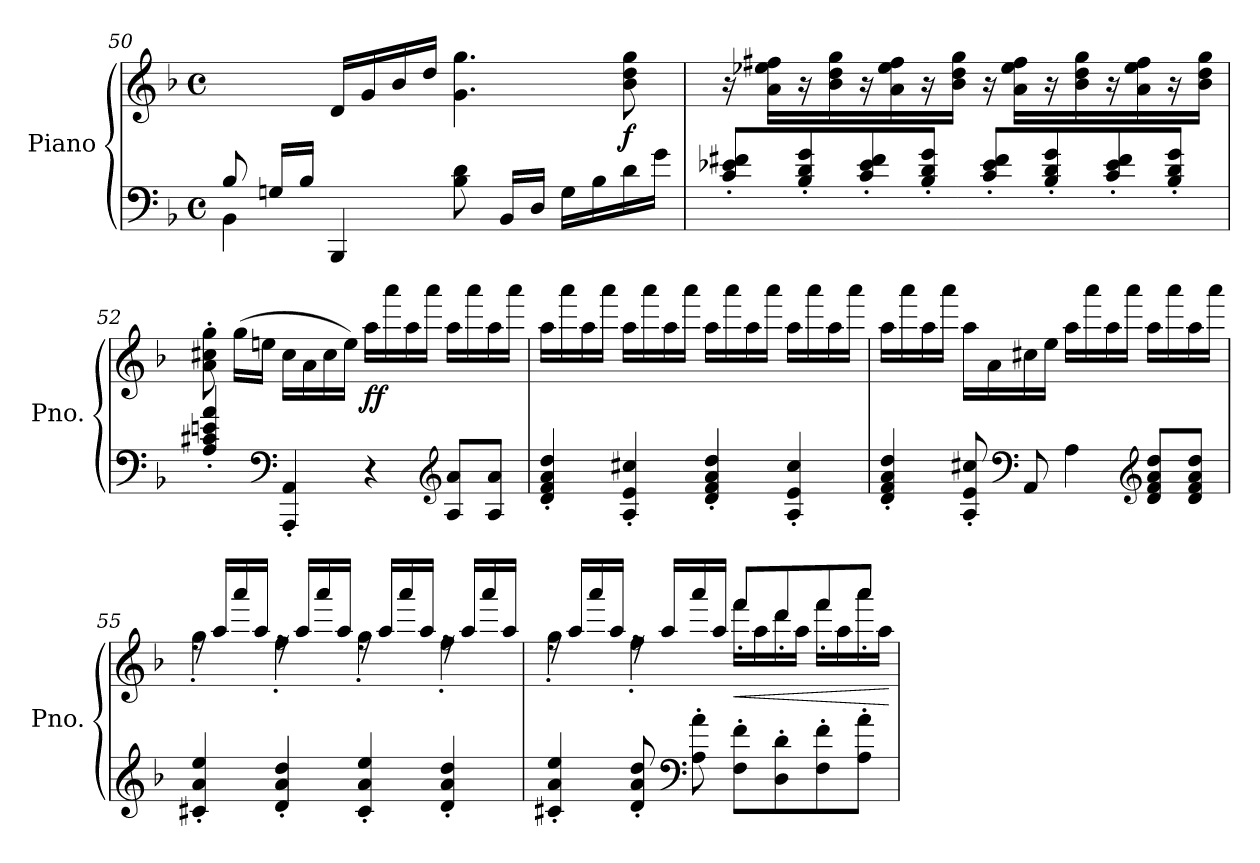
**kern	**kern	**dynam
*part1	*part1	*part1
*staff2	*staff1	*staff1/2
*I"Piano	*	*
*I'Pno.	*	*
*clefF4	*clefG2	*
*k[b-]	*k[b-]	*
*M4/4	*M4/4	*
*met(c)	*met(c)	*
=50	=50	=50
*^	*	*
8B-/	4BB-\	4ryy	.
(<16Gn/LL	.	.	.
16B-/JJ	.	.	.
2.ryy	4BBB-/	16d/LL	.
.	.	16g/	.
.	.	16b-/	.
.	.	16dd/JJ)	.
!	!	!	!LO:DY:b
.	8B-\ 8d\	4.g\ 4.gg\	other-dynamics
.	16BB-/LL	.	.
.	16D/JJ	.	.
.	16G\LL	.	.
.	16B-\	.	.
!	!	!	!LO:DY:b
.	16d\	8b-\ 8dd\ 8gg\	f
.	16g\JJ	.	.
*v	*v	*	*
=51	=51	=51
8c/' 8e-X/' 8f#X/'L	16r	.
!	!	!LO:DY:b
!	!	!LO:DY:n=1:b
.	16a\ 16ee-X\ 16ff#X\LL	other-dynamics f
8B-/' 8d/' 8g/'	16r	.
.	16b-\ 16dd\ 16gg\	.
8c/' 8e-/' 8f#/'	16r	.
.	16a\ 16ee-\ 16ff#\	.
8B-/' 8d/' 8g/'J	16r	.
.	16b-\ 16dd\ 16gg\JJ	.
8c/' 8e-/' 8f#/'L	16r	.
.	16a\ 16ee-\ 16ff#\LL	.
8B-/' 8d/' 8g/'	16r	.
.	16b-\ 16dd\ 16gg\	.
8c/' 8e-/' 8f#/'	16r	.
.	16a\ 16ee-\ 16ff#\	.
8B-/' 8d/' 8g/'J	16r	.
.	16b-\ 16dd\ 16gg\JJ	.
!!LO:PB:g=z
=52	=52	=52
4A/' 4c#X/' 4en/' 4a/'	8a\' 8cc#X\' 8gg\'	.
.	(>16gg\LL	.
.	16een\JJ	.
*clefF4	*	*
4AAA/' 4AA/'	16cc#\LL	.
.	16a\	.
.	16cc#\	.
.	16ee\JJ)	.
!	!	!LO:DY:b
4r	16aa\LL	ff
.	16aaa\	.
.	16aa\	.
.	16aaa\JJ	.
*clefG2	*	*
8A/ 8a/L	16aa\LL	.
.	16aaa\	.
8A/ 8a/J	16aa\	.
.	16aaa\JJ	.
=53	=53	=53
4d/' 4f/' 4a/' 4dd/'	16aa\LL	.
.	16aaa\	.
.	16aa\	.
.	16aaa\JJ	.
4A/' 4e/' 4cc#X/'	16aa\LL	.
.	16aaa\	.
.	16aa\	.
.	16aaa\JJ	.
4d/' 4f/' 4a/' 4dd/'	16aa\LL	.
.	16aaa\	.
.	16aa\	.
.	16aaa\JJ	.
4A/' 4e/' 4cc#/'	16aa\LL	.
.	16aaa\	.
.	16aa\	.
.	16aaa\JJ	.
=54	=54	=54
4d/' 4f/' 4a/' 4dd/'	16aa\LL	.
.	16aaa\	.
.	16aa\	.
.	16aaa\JJ	.
8A/' 8e/' 8cc#X/'	16aa\LL	.
.	16a\	.
*clefF4	*	*
8AA/	16cc#X\	.
.	16ee\JJ	.
4A\	16aa\LL	.
.	16aaa\	.
.	16aa\	.
.	16aaa\JJ	.
*clefG2	*	*
8d/ 8f/ 8a/ 8dd/L	16aa\LL	.
.	16aaa\	.
8d/ 8f/ 8a/ 8dd/J	16aa\	.
.	16aaa\JJ	.
!!LO:LB:g=z
=55	=55	=55
*	*^	*
4c#X/' 4a/' 4ee/'	16rff	4gg'\	.
.	16aa/LL	.	.
.	16aaa/	.	.
.	16aa/JJ	.	.
4d/' 4a/' 4dd/'	16rff	4ff'\	.
.	16aa/LL	.	.
.	16aaa/	.	.
.	16aa/JJ	.	.
4c#/' 4a/' 4ee/'	16rff	4gg'\	.
.	16aa/LL	.	.
.	16aaa/	.	.
.	16aa/JJ	.	.
4d/' 4a/' 4dd/'	16rff	4ff'\	.
.	16aa/LL	.	.
.	16aaa/	.	.
.	16aa/JJ	.	.
=56	=56	=56	=56
4c#X/' 4a/' 4ee/'	16rff	4gg'\	.
.	16aa/LL	.	.
.	16aaa/	.	.
.	16aa/JJ	.	.
8d/' 8a/' 8dd/'	16rff	4ff'\	.
.	16aa/LL	.	.
*clefF4	*	*	*
8A\' 8a\'	16aaa/	.	.
.	16aa/JJ	.	.
!	!	!	!LO:HP:b
8F\' 8f\'L	16fff\LL	8fff'/L	<
.	16aa\	.	.
8D\' 8d\'	16ddd\	8ddd'/	.
.	16aa\JJ	.	.
8F\' 8f\'	16fff\LL	8fff'/	.
.	16aa\	.	.
8A\' 8a\'J	16aaa\	8aaa'/J	.
.	16aa\JJ	.	.
*	*v	*v	*
.	.	[
=	=	=
*-	*-	*-
